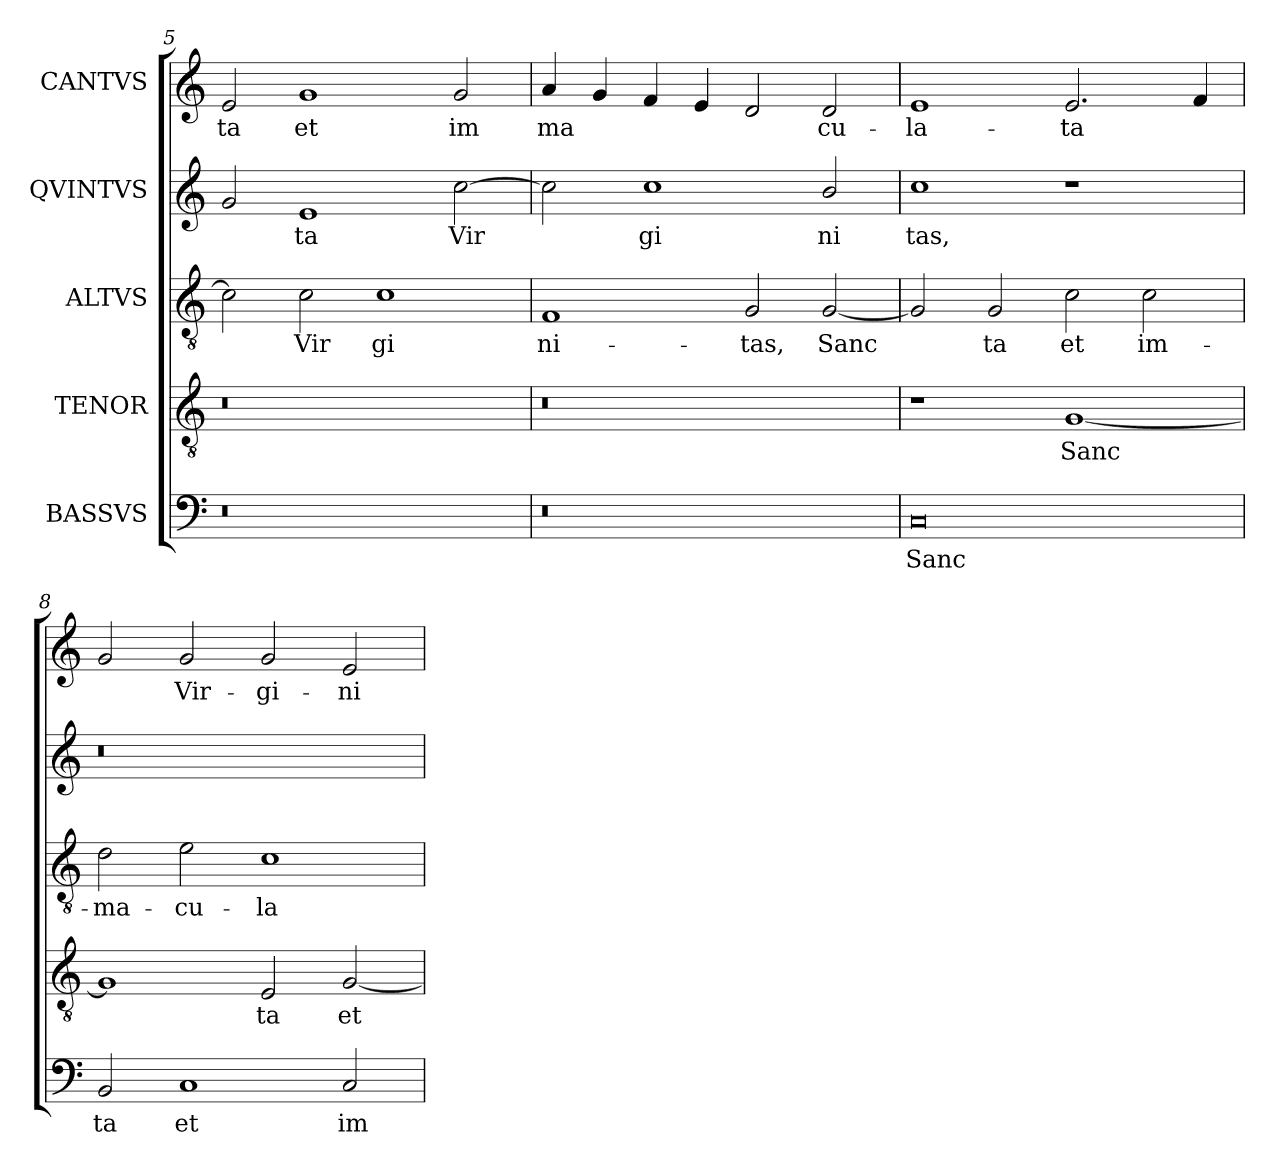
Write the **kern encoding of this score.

**kern	**text	**kern	**text	**kern	**text	**kern	**text	**kern	**text
*part5	*part5	*part4	*part4	*part3	*part3	*part2	*part2	*part1	*part1
*staff5	*staff5	*staff4	*staff4	*staff3	*staff3	*staff2	*staff2	*staff1	*staff1
*I"BASSVS	*	*I"TENOR	*	*I"ALTVS	*	*I"QVINTVS	*	*I"CANTVS	*
*clefF4	*	*clefGv2	*	*clefGv2	*	*clefG2	*	*clefG2	*
*k[]	*	*k[]	*	*k[]	*	*k[]	*	*k[]	*
*C:	*	*C:	*	*C:	*	*C:	*	*C:	*
=5	=5	=5	=5	=5	=5	=5	=5	=5	=5
!	!	!	!	!	!LO:LY:b:cj	!	!LO:LY:b:cj	!	!LO:LY:b:cj
0r	.	0r	.	2c\]	.	2g/	--	2e/	ta
!	!	!	!	!	!LO:LY:b:cj	!	!LO:LY:b:cj	!	!LO:LY:b:cj
.	.	.	.	2c\	Vir	1e	-ta	1g	et
!	!	!	!	!	!LO:LY:b:cj	!	!	!	!
.	.	.	.	1c	gi	.	.	.	.
!	!	!	!	!	!	!	!LO:LY:b:cj	!	!LO:LY:b:cj
.	.	.	.	.	.	[<2cc\	Vir-	2g/	im
!!LO:PB:g=z
=6	=6	=6	=6	=6	=6	=6	=6	=6	=6
!	!	!	!	!	!LO:LY:b:cj	!	!LO:LY:b:cj	!	!LO:LY:b:cj
0r	.	0r	.	1F	ni-	2cc\]	--	4a/	ma-
!	!	!	!	!	!	!	!	!	!LO:LY:b:cj
.	.	.	.	.	.	.	.	4g/	--
!	!	!	!	!	!	!	!LO:LY:b:cj	!	!LO:LY:b:cj
.	.	.	.	.	.	1cc	-gi	4f/	--
!	!	!	!	!	!	!	!	!	!LO:LY:b:cj
.	.	.	.	.	.	.	.	4e/	--
!	!	!	!	!	!LO:LY:b:cj	!	!	!	!LO:LY:b:cj
.	.	.	.	2G/	-tas,	.	.	2d/	--
!	!	!	!	!	!LO:LY:b:cj	!	!LO:LY:b:cj	!	!LO:LY:b:cj
.	.	.	.	[<2G/	Sanc-	2b/	ni	2d/	-cu-
=7	=7	=7	=7	=7	=7	=7	=7	=7	=7
!	!LO:LY:b:cj	!	!	!	!LO:LY:b:cj	!	!LO:LY:b:cj	!	!LO:LY:b:cj
0C	Sanc	1r	.	2G/]	--	1cc	tas,	1e	-la-
!	!	!	!	!	!LO:LY:b:cj	!	!	!	!
.	.	.	.	2G/	-ta	.	.	.	.
!	!	!	!LO:LY:b:cj	!	!LO:LY:b:cj	!	!	!	!LO:LY:b:cj
.	.	[<1G	Sanc-	2c\	et	1r	.	2.e/	-ta
!	!	!	!	!	!LO:LY:b:cj	!	!	!	!
.	.	.	.	2c\	im-	.	.	.	.
!	!	!	!	!	!	!	!	!	!LO:LY:b:cj
.	.	.	.	.	.	.	.	4f/	.
=8	=8	=8	=8	=8	=8	=8	=8	=8	=8
!	!LO:LY:b:cj	!	!LO:LY:b:cj	!	!LO:LY:b:cj	!	!	!	!LO:LY:b:cj
2BB/	ta	1G]	--	2d\	-ma-	0r	.	2g/	.
!	!LO:LY:b:cj	!	!	!	!LO:LY:b:cj	!	!	!	!LO:LY:b:cj
1C	et	.	.	2e\	-cu-	.	.	2g/	Vir-
!	!	!	!LO:LY:b:cj	!	!LO:LY:b:cj	!	!	!	!LO:LY:b:cj
.	.	2E/	-ta	1c	-la-	.	.	2g/	-gi-
!	!LO:LY:b:cj	!	!LO:LY:b:cj	!	!	!	!	!	!LO:LY:b:cj
2C/	im	[<2G/	et	.	.	.	.	2e/	-ni-
=	=	=	=	=	=	=	=	=	=
*-	*-	*-	*-	*-	*-	*-	*-	*-	*-
